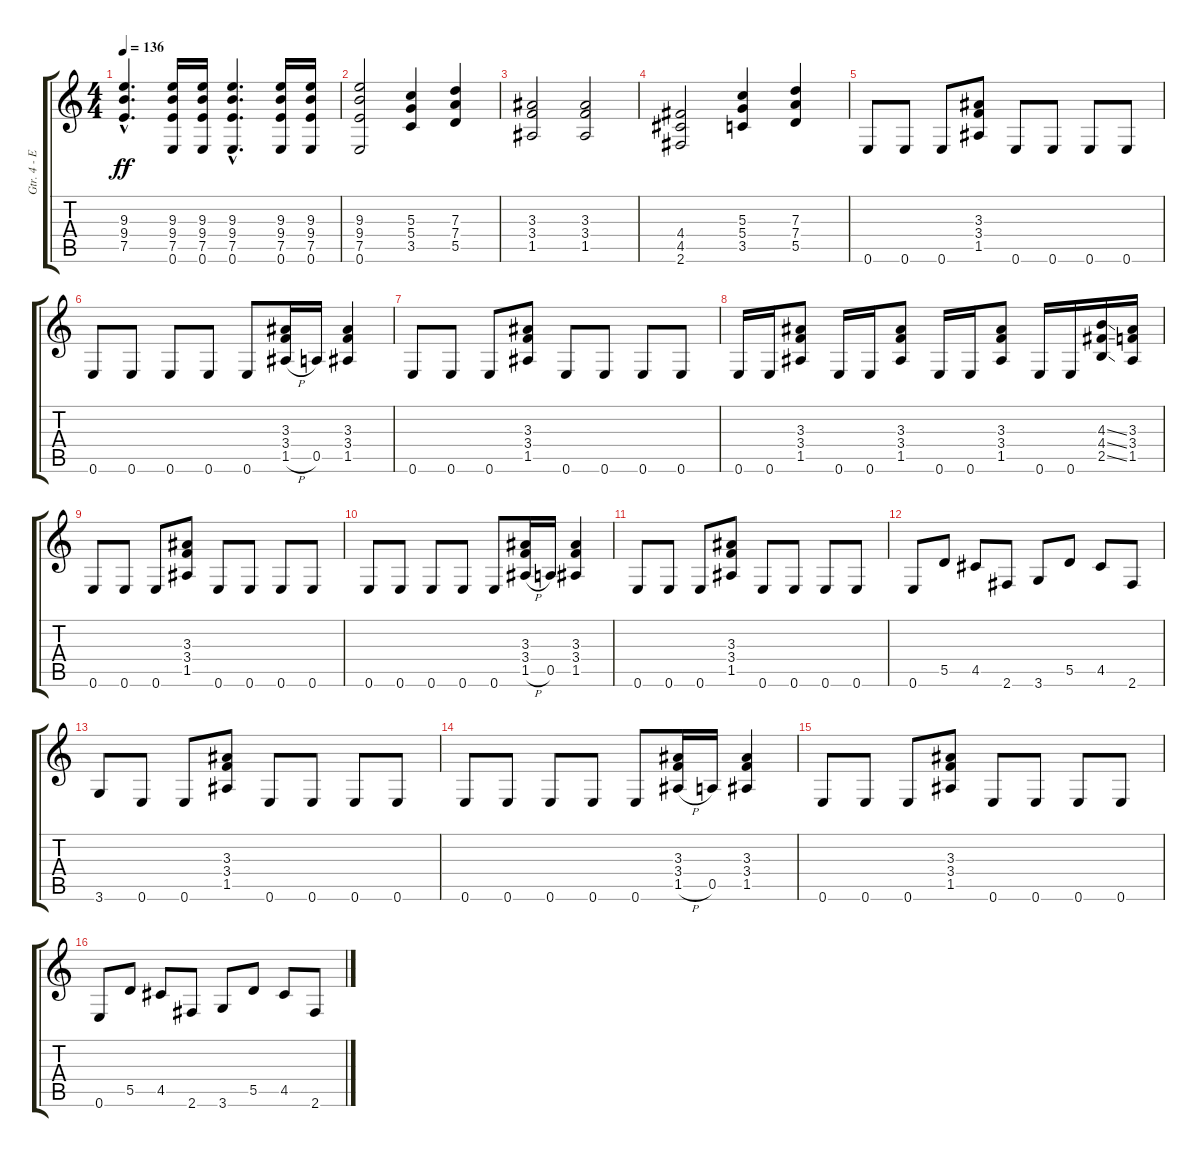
\track ("Gtr. 4 - Electric" "Gtr. 4 - E") {instrument distortionguitar}
\staff {score tabs}
\tuning (E4 B3 G3 D3 A2 E2) {hide}
\ts (4 4)
\tempo 136
\clef g2
\ks c
(9.3{hac} 9.4{hac} 7.5{hac}).4{d dy ff} (9.3 9.4 7.5 0.6).16 (9.3 9.4 7.5 0.6).16 (9.3{hac} 9.4{hac} 7.5{hac} 0.6{hac}).4{d} (9.3 9.4 7.5 0.6).16 (9.3 9.4 7.5 0.6).16 |
(9.3 9.4 7.5 0.6).2 (5.3 5.4 3.5).4 (7.3 7.4 5.5).4 |
(3.3 3.4 1.5).2 (3.3 3.4 1.5).2 |
(4.4 4.5 2.6).2 (5.3 5.4 3.5).4 (7.3 7.4 5.5).4 |
0.6.8 0.6.8 0.6.8 (3.3 3.4 1.5).8 0.6.8 0.6.8 0.6.8 0.6.8 |
0.6.8 0.6.8 0.6.8 0.6.8 0.6.8 (3.3 3.4 1.5{h}).16 0.5.16 (3.3 3.4 1.5).4 |
0.6.8 0.6.8 0.6.8 (3.3 3.4 1.5).8 0.6.8 0.6.8 0.6.8 0.6.8 |
0.6.16 0.6.16 (3.3 3.4 1.5).8 0.6.16 0.6.16 (3.3 3.4 1.5).8 0.6.16 0.6.16 (3.3 3.4 1.5).8 0.6.16 0.6.16 (4.3{ss} 4.4{ss} 2.5{ss}).16 (3.3 3.4 1.5).16 |
0.6.8 0.6.8 0.6.8 (3.3 3.4 1.5).8 0.6.8 0.6.8 0.6.8 0.6.8 |
0.6.8 0.6.8 0.6.8 0.6.8 0.6.8 (3.3 3.4 1.5{h}).16 0.5.16 (3.3 3.4 1.5).4 |
0.6.8 0.6.8 0.6.8 (3.3 3.4 1.5).8 0.6.8 0.6.8 0.6.8 0.6.8 |
0.6.8 5.5.8 4.5.8 2.6.8 3.6.8 5.5.8 4.5.8 2.6.8 |
3.6.8 0.6.8 0.6.8 (3.3 3.4 1.5).8 0.6.8 0.6.8 0.6.8 0.6.8 |
0.6.8 0.6.8 0.6.8 0.6.8 0.6.8 (3.3 3.4 1.5{h}).16 0.5.16 (3.3 3.4 1.5).4 |
0.6.8 0.6.8 0.6.8 (3.3 3.4 1.5).8 0.6.8 0.6.8 0.6.8 0.6.8 |
0.6.8 5.5.8 4.5.8 2.6.8 3.6.8 5.5.8 4.5.8 2.6.8
